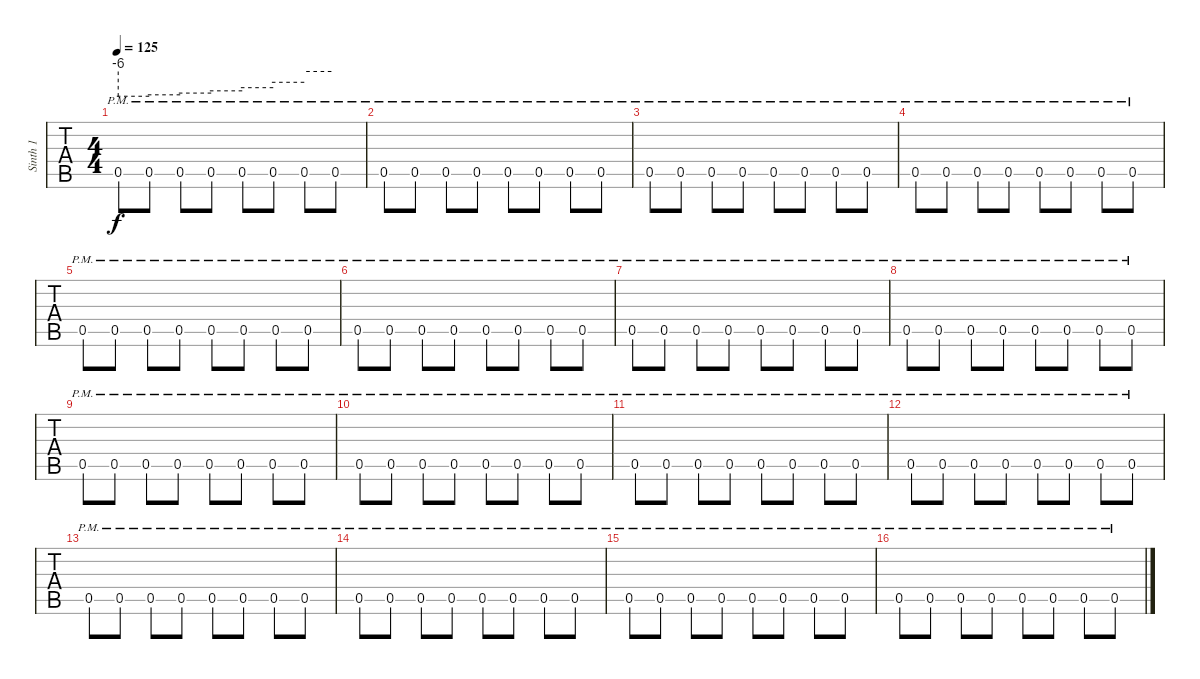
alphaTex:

\track ("Sinth 1" "Sinth 1") {instrument synthbass1}
\staff {tabs}
\tuning (B2 Gb2 Db2 Ab1 Eb1 Bb0) {hide}
\ts (4 4)
\tempo 125
\clef f4
\ks c
0.5{pm}.8{tbe (predive default 0 -24 60 -24) dy f instrument synthbass1} 0.5{pm}.8{tbe (hold default 0 -20 60 -20)} 0.5{pm}.8{tbe (hold default 0 -16 60 -16)} 0.5{pm}.8{tbe (hold default 0 -12 60 -12)} 0.5{pm}.8{tbe (hold default 0 -8 60 -8)} 0.5{pm}.8{tbe (hold default 0 -4 60 -4)} 0.5{pm}.8{tbe (hold default 0 0 60 0)} 0.5{pm}.8 |
0.5{pm}.8 0.5{pm}.8 0.5{pm}.8 0.5{pm}.8 0.5{pm}.8 0.5{pm}.8 0.5{pm}.8 0.5{pm}.8 |
0.5{pm}.8 0.5{pm}.8 0.5{pm}.8 0.5{pm}.8 0.5{pm}.8 0.5{pm}.8 0.5{pm}.8 0.5{pm}.8 |
0.5{pm}.8 0.5{pm}.8 0.5{pm}.8 0.5{pm}.8 0.5{pm}.8 0.5{pm}.8 0.5{pm}.8 0.5{pm}.8 |
0.5{pm}.8 0.5{pm}.8 0.5{pm}.8 0.5{pm}.8 0.5{pm}.8 0.5{pm}.8 0.5{pm}.8 0.5{pm}.8 |
0.5{pm}.8 0.5{pm}.8 0.5{pm}.8 0.5{pm}.8 0.5{pm}.8 0.5{pm}.8 0.5{pm}.8 0.5{pm}.8 |
0.5{pm}.8 0.5{pm}.8 0.5{pm}.8 0.5{pm}.8 0.5{pm}.8 0.5{pm}.8 0.5{pm}.8 0.5{pm}.8 |
0.5{pm}.8 0.5{pm}.8 0.5{pm}.8 0.5{pm}.8 0.5{pm}.8 0.5{pm}.8 0.5{pm}.8 0.5{pm}.8 |
0.5{pm}.8 0.5{pm}.8 0.5{pm}.8 0.5{pm}.8 0.5{pm}.8 0.5{pm}.8 0.5{pm}.8 0.5{pm}.8 |
0.5{pm}.8 0.5{pm}.8 0.5{pm}.8 0.5{pm}.8 0.5{pm}.8 0.5{pm}.8 0.5{pm}.8 0.5{pm}.8 |
0.5{pm}.8 0.5{pm}.8 0.5{pm}.8 0.5{pm}.8 0.5{pm}.8 0.5{pm}.8 0.5{pm}.8 0.5{pm}.8 |
0.5{pm}.8 0.5{pm}.8 0.5{pm}.8 0.5{pm}.8 0.5{pm}.8 0.5{pm}.8 0.5{pm}.8 0.5{pm}.8 |
0.5{pm}.8 0.5{pm}.8 0.5{pm}.8 0.5{pm}.8 0.5{pm}.8 0.5{pm}.8 0.5{pm}.8 0.5{pm}.8 |
0.5{pm}.8 0.5{pm}.8 0.5{pm}.8 0.5{pm}.8 0.5{pm}.8 0.5{pm}.8 0.5{pm}.8 0.5{pm}.8 |
0.5{pm}.8 0.5{pm}.8 0.5{pm}.8 0.5{pm}.8 0.5{pm}.8 0.5{pm}.8 0.5{pm}.8 0.5{pm}.8 |
0.5{pm}.8 0.5{pm}.8 0.5{pm}.8 0.5{pm}.8 0.5{pm}.8 0.5{pm}.8 0.5{pm}.8 0.5{pm}.8
